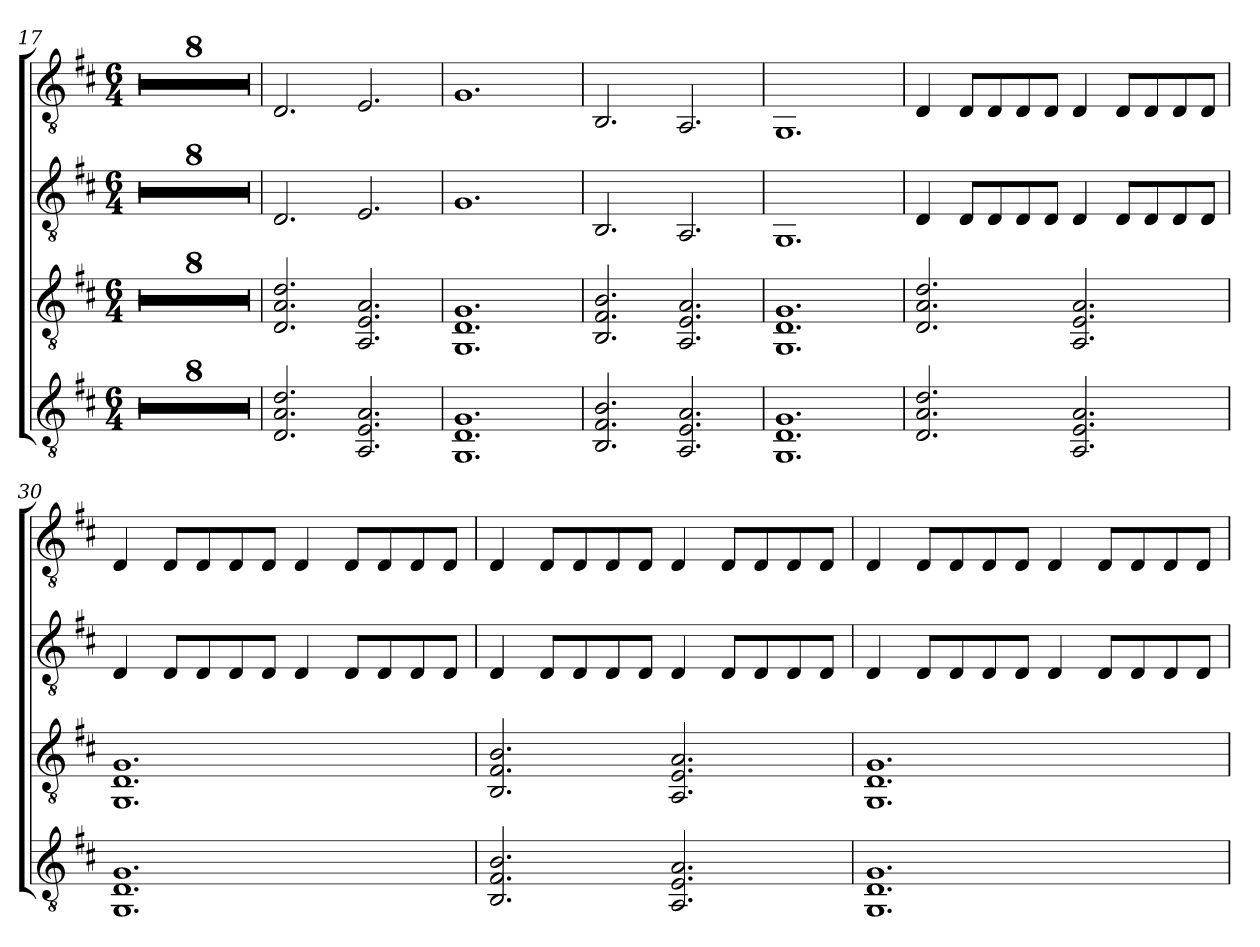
**kern	**kern	**kern	**kern
*part4	*part3	*part2	*part1
*staff4	*staff3	*staff2	*staff1
*clefGv2	*clefGv2	*clefGv2	*clefGv2
*k[f#c#]	*k[f#c#]	*k[f#c#]	*k[f#c#]
*M6/4	*M6/4	*M6/4	*M6/4
=17	=17	=17	=17
1.r	1.r	1.r	1.r
=18	=18	=18	=18
1.r	1.r	1.r	1.r
=19	=19	=19	=19
1.r	1.r	1.r	1.r
=20	=20	=20	=20
1.r	1.r	1.r	1.r
!!LO:PB:g=z
=21	=21	=21	=21
1.r	1.r	1.r	1.r
=22	=22	=22	=22
1.r	1.r	1.r	1.r
=23	=23	=23	=23
1.r	1.r	1.r	1.r
=24	=24	=24	=24
1.r	1.r	1.r	1.r
=25	=25	=25	=25
2.D/ 2.A/ 2.d/	2.D/ 2.A/ 2.d/	2.D/	2.D/
2.AA/ 2.E/ 2.A/	2.AA/ 2.E/ 2.A/	2.E/	2.E/
=26	=26	=26	=26
1.GG 1.D 1.G	1.GG 1.D 1.G	1.G	1.G
=27	=27	=27	=27
2.BB/ 2.F#/ 2.B/	2.BB/ 2.F#/ 2.B/	2.BB/	2.BB/
2.AA/ 2.E/ 2.A/	2.AA/ 2.E/ 2.A/	2.AA/	2.AA/
=28	=28	=28	=28
1.GG 1.D 1.G	1.GG 1.D 1.G	1.GG	1.GG
!!LO:LB:g=z
=29	=29	=29	=29
2.D/ 2.A/ 2.d/	2.D/ 2.A/ 2.d/	4D/	4D/
.	.	8D/L	8D/L
.	.	8D/	8D/
.	.	8D/	8D/
.	.	8D/J	8D/J
2.AA/ 2.E/ 2.A/	2.AA/ 2.E/ 2.A/	4D/	4D/
.	.	8D/L	8D/L
.	.	8D/	8D/
.	.	8D/	8D/
.	.	8D/J	8D/J
=30	=30	=30	=30
1.GG 1.D 1.G	1.GG 1.D 1.G	4D/	4D/
.	.	8D/L	8D/L
.	.	8D/	8D/
.	.	8D/	8D/
.	.	8D/J	8D/J
.	.	4D/	4D/
.	.	8D/L	8D/L
.	.	8D/	8D/
.	.	8D/	8D/
.	.	8D/J	8D/J
=31	=31	=31	=31
2.BB/ 2.F#/ 2.B/	2.BB/ 2.F#/ 2.B/	4D/	4D/
.	.	8D/L	8D/L
.	.	8D/	8D/
.	.	8D/	8D/
.	.	8D/J	8D/J
2.AA/ 2.E/ 2.A/	2.AA/ 2.E/ 2.A/	4D/	4D/
.	.	8D/L	8D/L
.	.	8D/	8D/
.	.	8D/	8D/
.	.	8D/J	8D/J
!!LO:LB:g=z
=32	=32	=32	=32
1.GG 1.D 1.G	1.GG 1.D 1.G	4D/	4D/
.	.	8D/L	8D/L
.	.	8D/	8D/
.	.	8D/	8D/
.	.	8D/J	8D/J
.	.	4D/	4D/
.	.	8D/L	8D/L
.	.	8D/	8D/
.	.	8D/	8D/
.	.	8D/J	8D/J
=	=	=	=
*-	*-	*-	*-
